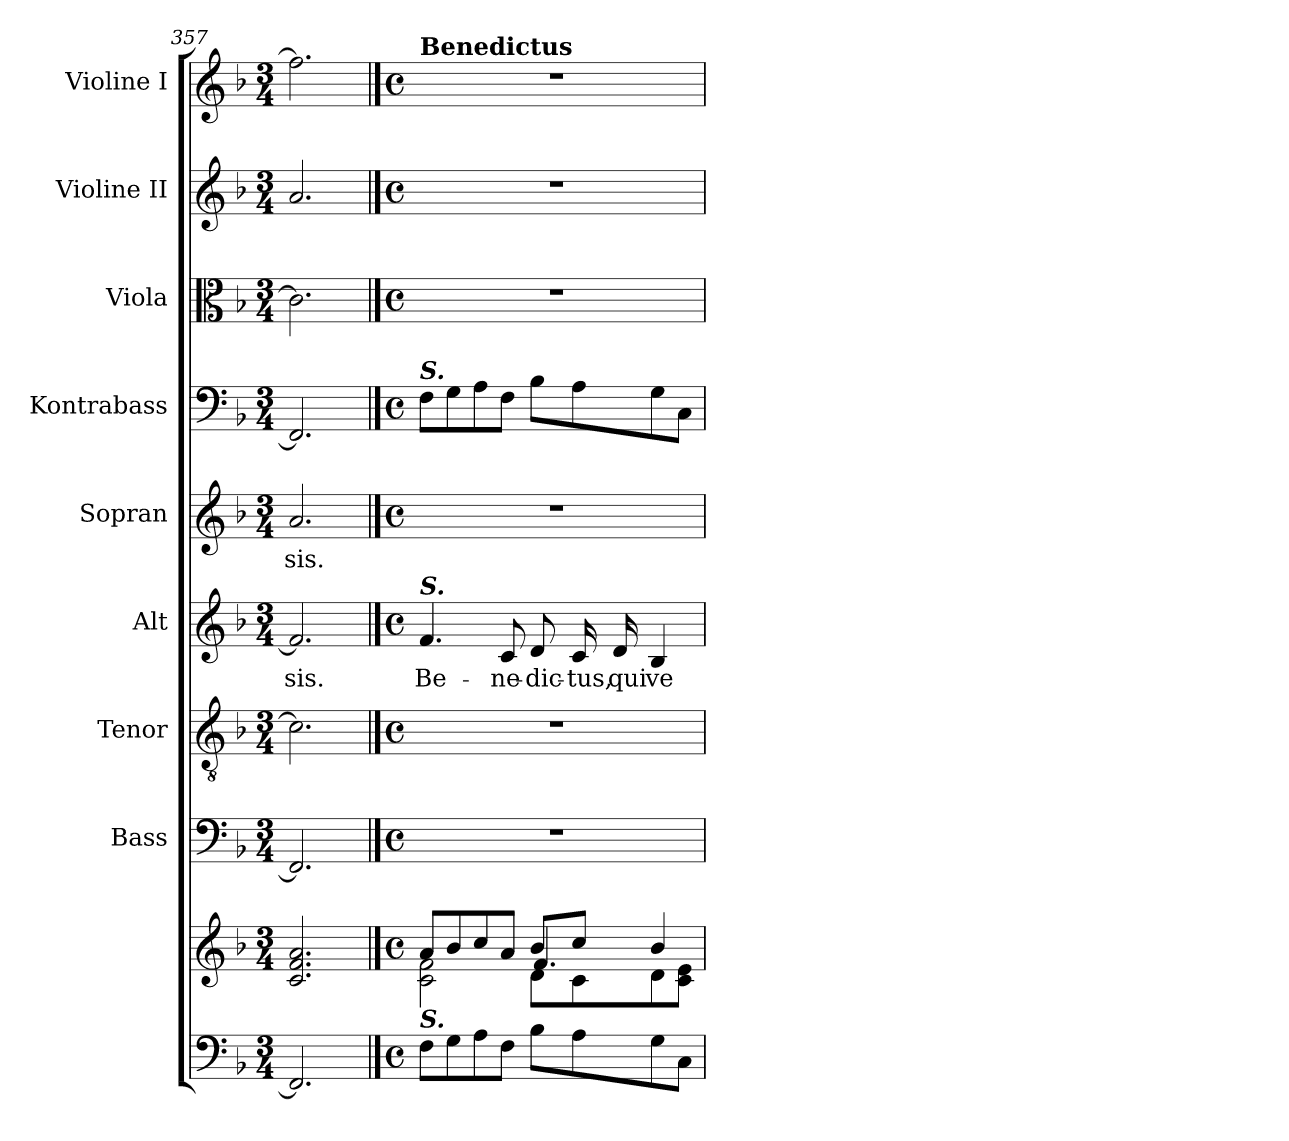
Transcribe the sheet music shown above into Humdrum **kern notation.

**kern	**kern	**kern	**kern	**kern	**text	**kern	**text	**kern	**kern	**kern	**kern
*part9	*part9	*part8	*part7	*part6	*part6	*part5	*part5	*part4	*part3	*part2	*part1
*staff10	*staff9	*staff8	*staff7	*staff6	*staff6	*staff5	*staff5	*staff4	*staff3	*staff2	*staff1
*	*	*I"Bass	*I"Tenor	*I"Alt	*	*I"Sopran	*	*I"Kontrabass	*I"Viola	*I"Violine II	*I"Violine I
*	*	*I'B.	*I'T.	*I'A.	*	*I'S.	*	*I'Kb.	*I'Vla.	*I'Vl. II	*I'Vl. I
*clefF4	*clefG2	*clefF4	*clefGv2	*clefG2	*	*clefG2	*	*clefF4	*clefC3	*clefG2	*clefG2
*	*	*	*	*	*	*	*	*ITrd7c12	*	*	*
*k[b-]	*k[b-]	*k[b-]	*k[b-]	*k[b-]	*	*k[b-]	*	*k[b-]	*k[b-]	*k[b-]	*k[b-]
*F:	*F:	*F:	*F:	*F:	*	*F:	*	*F:	*F:	*F:	*F:
*M3/4	*M3/4	*M3/4	*M3/4	*M3/4	*	*M3/4	*	*M3/4	*M3/4	*M3/4	*M3/4
=357	=357	=357	=357	=357	=357	=357	=357	=357	=357	=357	=357
!	!	!	!	!	!LO:LY:b	!	!LO:LY:b	!	!	!	!
2.FF/]	2.c/ 2.f/ 2.a/	2.FF/]	2.c\]	2.f/]	-sis.	2.a/	-sis.	2.FFF/]	2.c\]	2.a/	2.ff\]
!!LO:PB:g=z
==358	==358	==358	==358	==358	==358	==358	==358	==358	==358	==358	==358
*M4/4	*M4/4	*M4/4	*M4/4	*M4/4	*	*M4/4	*	*M4/4	*M4/4	*M4/4	*M4/4
*met(c)	*met(c)	*met(c)	*met(c)	*met(c)	*	*met(c)	*	*met(c)	*met(c)	*met(c)	*met(c)
*	*^	*	*	*	*	*	*	*	*	*	*
*	*	*^	*	*	*	*	*	*	*	*	*	*
!	!	!	!	!	!	!	!	!	!	!	!	!	!LO:TX:a:B:t=Benedictus
!	!	!	!	!	!	!	!	!	!	!LO:TX:a:Bi:t=S.	!	!	!
!	!	!	!	!	!	!LO:TX:a:Bi:t=S.	!	!	!	!	!	!	!
!LO:TX:a:Bi:t=S.	!	!	!	!	!	!	!	!	!	!	!	!	!
!	!	!	!	!	!	!	!LO:LY:b	!	!	!	!	!	!
8F\L	8a/L	2c\ 2f\	2ryy	1r	1r	4.f/	Be-	1r	.	8FF\L	1r	1r	1r
8G\	8b-/	.	.	.	.	.	.	.	.	8GG\	.	.	.
8A\	8cc/	.	.	.	.	.	.	.	.	8AA\	.	.	.
!	!	!	!	!	!	!	!LO:LY:b	!	!	!	!	!	!
8F\J	8a/J	.	.	.	.	8c/	-ne-	.	.	8FF\J	.	.	.
!	!	!	!	!	!	!	!LO:LY:b	!	!	!	!	!	!
8B-\L	8b-/L	8d\L	4.f/	.	.	8d/	-dic-	.	.	8BB-\L	.	.	.
!	!	!	!	!	!	!	!LO:LY:b	!	!	!	!	!	!
8A\	8cc/J	8c\	.	.	.	16c/	-tus,	.	.	8AA\	.	.	.
!	!	!	!	!	!	!	!LO:LY:b	!	!	!	!	!	!
.	.	.	.	.	.	16d/	qui	.	.	.	.	.	.
!	!	!	!	!	!	!	!LO:LY:b	!	!	!	!	!	!
8G\	4b-/	8d\	.	.	.	4B-/	ve-	.	.	8GG\	.	.	.
8C\J	.	8c\ 8e\J	8ryy	.	.	.	.	.	.	8CC\J	.	.	.
*	*v	*v	*v	*	*	*	*	*	*	*	*	*	*
=	=	=	=	=	=	=	=	=	=	=	=
*-	*-	*-	*-	*-	*-	*-	*-	*-	*-	*-	*-
